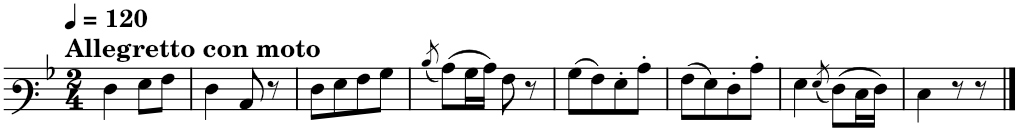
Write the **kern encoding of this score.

**kern
*part1
*staff1
*I"Piano
*I'Pno.
*clefF3
*k[b-]
*M2/4
*MM120
=1
!LO:TX:a:t=Allegretto con moto
4F\
8G\L
8A\J
=2
4F\
8C/
8r
=3
8F\L
8G\
8A\
8B-\J
=4
(8qd/
(8c\L)
16B-\L
16c\JJ)
8A\
8r
=5
(8B-\L
8A\)
8G'\
8c'\J
=6
(8A\L
8G\)
8F'\
8c'\J
=7
4G\
(8qG/
(8F\L)
16E\L
16F\JJ)
=8
4E\
8r
8r
==
*-
